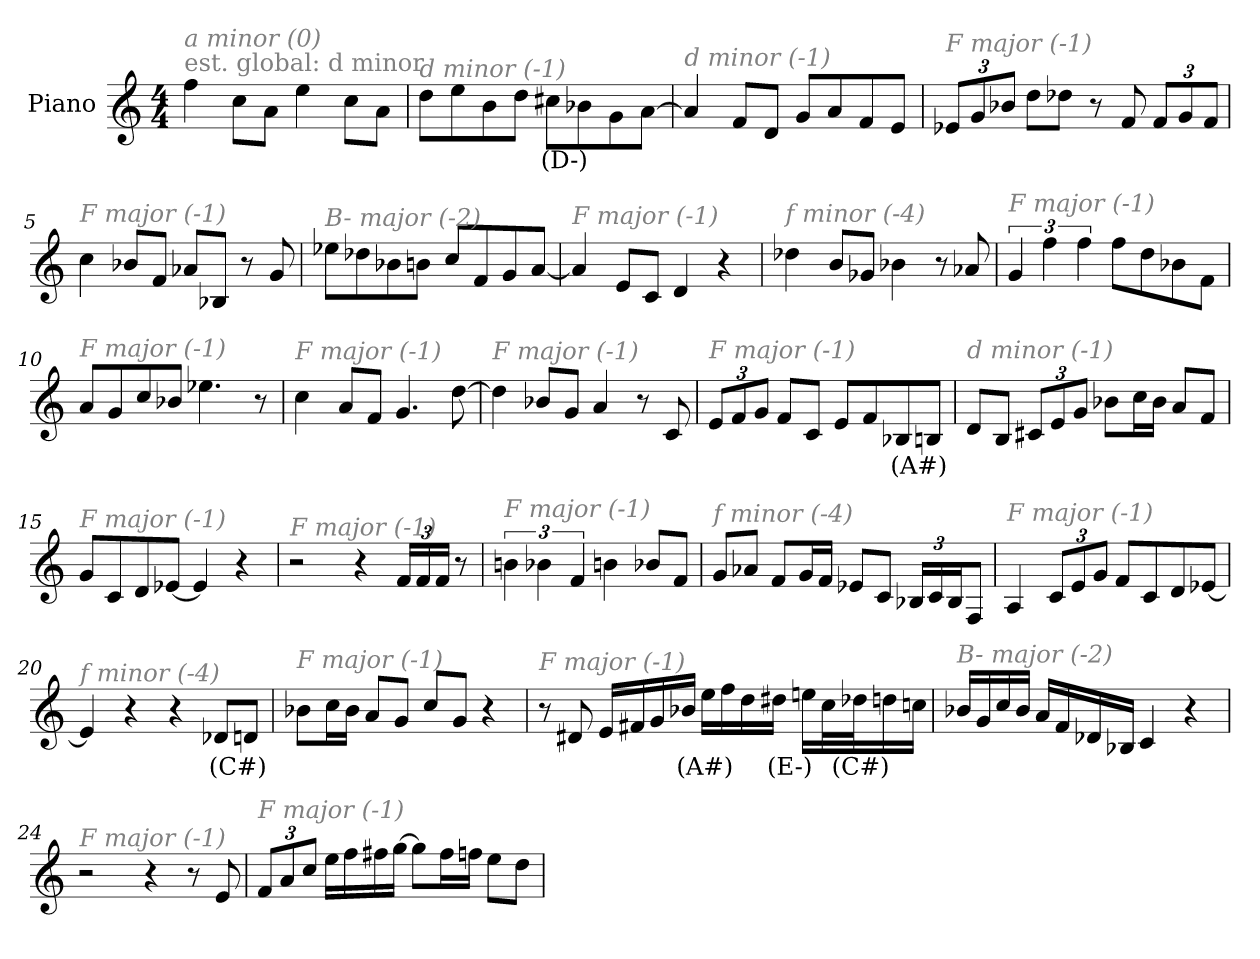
**kern	**text
*part1	*part1
*staff1	*staff1
*I"Piano	*
*I'Pno	*
*clefG2	*
*k[]	*
*M4/4	*
*MM165	*
=1	=1
!LO:TX:a:color=#808080:t=est. global&colon; d minor	!
!LO:TX:i:color=#808080:t=a minor (0)	!
4ff\	.
8cc\L	.
8a\J	.
4ee\	.
8cc\L	.
8a\J	.
=2	=2
!LO:TX:i:color=#808080:t=d minor (-1)	!
8dd\L	.
8ee\	.
8b\	.
8dd\J	.
8cc#Xi\L	(D-)
8b-X\	.
8g\	.
[8a\J	.
=3	=3
!LO:TX:i:color=#808080:t=d minor (-1)	!
4a/]	.
8f/L	.
8d/J	.
8g/L	.
8a/	.
8f/	.
8e/J	.
=4	=4
*Xbrackettup	*
!LO:TX:i:color=#808080:t=F major (-1)	!
12e-X/L	.
12g/	.
12b-X/J	.
8dd\L	.
8dd-X\J	.
8r	.
8f/	.
12f/L	.
12g/	.
12f/J	.
!!LO:LB:g=z
=5	=5
!LO:TX:i:color=#808080:t=F major (-1)	!
4cc\	.
8b-X/L	.
8f/J	.
8a-X/L	.
8B-X/J	.
8r	.
8g/	.
=6	=6
!LO:TX:i:color=#808080:t=B- major (-2)	!
8ee-X\L	.
8dd-X\	.
8b-X\	.
8bn\J	.
8cc/L	.
8f/	.
8g/	.
[8a/J	.
=7	=7
!LO:TX:i:color=#808080:t=F major (-1)	!
4a/]	.
8e/L	.
8c/J	.
4d/	.
4r	.
=8	=8
!LO:TX:i:color=#808080:t=f minor (-4)	!
4dd-X\	.
8b/L	.
8g-X/J	.
4b-X\	.
8r	.
8a-X/	.
!!LO:LB:g=z
=9	=9
*brackettup	*
!LO:TX:i:color=#808080:t=F major (-1)	!
6g/	.
6ff\	.
6ff\	.
8ff\L	.
8dd\	.
8b-X\	.
8f\J	.
=10	=10
!LO:TX:i:color=#808080:t=F major (-1)	!
8a/L	.
8g/	.
8cc/	.
8b-X/J	.
4.ee-X\	.
8r	.
=11	=11
!LO:TX:i:color=#808080:t=F major (-1)	!
4cc\	.
8a/L	.
8f/J	.
4.g/	.
[8dd\	.
=12	=12
!LO:TX:i:color=#808080:t=F major (-1)	!
4dd\]	.
8b-X/L	.
8g/J	.
4a/	.
8r	.
8c/	.
!!LO:LB:g=z
=13	=13
*Xbrackettup	*
!LO:TX:i:color=#808080:t=F major (-1)	!
12e/L	.
12f/	.
12g/J	.
8f/L	.
8c/J	.
8e/L	.
8f/	.
8B-Xi/	(A#)
8B/J	.
=14	=14
!LO:TX:i:color=#808080:t=d minor (-1)	!
8d/L	.
8B/J	.
12c#X/L	.
12e/	.
12g/J	.
8b-X\L	.
16cc\L	.
16b-\JJ	.
8a/L	.
8f/J	.
=15	=15
!LO:TX:i:color=#808080:t=F major (-1)	!
8g/L	.
8c/	.
8d/	.
[8e-X/J	.
4e-/]	.
4r	.
=16	=16
!LO:TX:i:color=#808080:t=F major (-1)	!
2r	.
4r	.
24f/LL	.
24f/	.
24f/JJ	.
8r	.
!!LO:LB:g=z
=17	=17
*brackettup	*
!LO:TX:i:color=#808080:t=F major (-1)	!
6bn\	.
6b-X\	.
6f/	.
4bn\	.
8b-X/L	.
8f/J	.
=18	=18
!LO:TX:i:color=#808080:t=f minor (-4)	!
8g/L	.
8a-X/J	.
8f/L	.
16g/L	.
16f/JJ	.
8e-X/L	.
8c/J	.
*Xbrackettup	*
24B-X/LL	.
24c/	.
24B-/J	.
8F/J	.
=19	=19
!LO:TX:i:color=#808080:t=F major (-1)	!
4A/	.
12c/L	.
12e/	.
12g/J	.
8f/L	.
8c/	.
8d/	.
[8e-X/J	.
=20	=20
!LO:TX:i:color=#808080:t=f minor (-4)	!
4e-/]	.
4r	.
4r	.
8d-Xi/L	(C#)
8d/J	.
!!LO:LB:g=z
=21	=21
!LO:TX:i:color=#808080:t=F major (-1)	!
8b-X\L	.
16cc\L	.
16b-\JJ	.
8a/L	.
8g/J	.
8cc/L	.
8g/J	.
4r	.
=22	=22
!LO:TX:i:color=#808080:t=F major (-1)	!
8r	.
8d#X/	.
16e/LL	.
16f#X/	.
16g/	.
16b-Xi/JJ	(A#)
16ee\LL	.
16ff\	.
16dd\	.
16dd#Xi\JJ	(E-)
16een\LL	.
32cc\L	.
32dd-Xi\J	(C#)
16dd\	.
16ccn\JJ	.
=23	=23
!LO:TX:i:color=#808080:t=B- major (-2)	!
16b-X/LL	.
16g/	.
16cc/	.
16b-/JJ	.
16a/LL	.
16f/	.
16d-X/	.
16B-X/JJ	.
4c/	.
4r	.
!!LO:LB:g=z
=24	=24
!LO:TX:i:color=#808080:t=F major (-1)	!
2r	.
4r	.
8r	.
8e/	.
=25	=25
!LO:TX:i:color=#808080:t=F major (-1)	!
12f/L	.
12a/	.
12cc/J	.
16ee\LL	.
16ff\	.
16ff#X\	.
[16gg\JJ	.
8gg\L]	.
16ff#\L	.
16ffn\JJ	.
8ee\L	.
8dd\J	.
=	=
*-	*-
